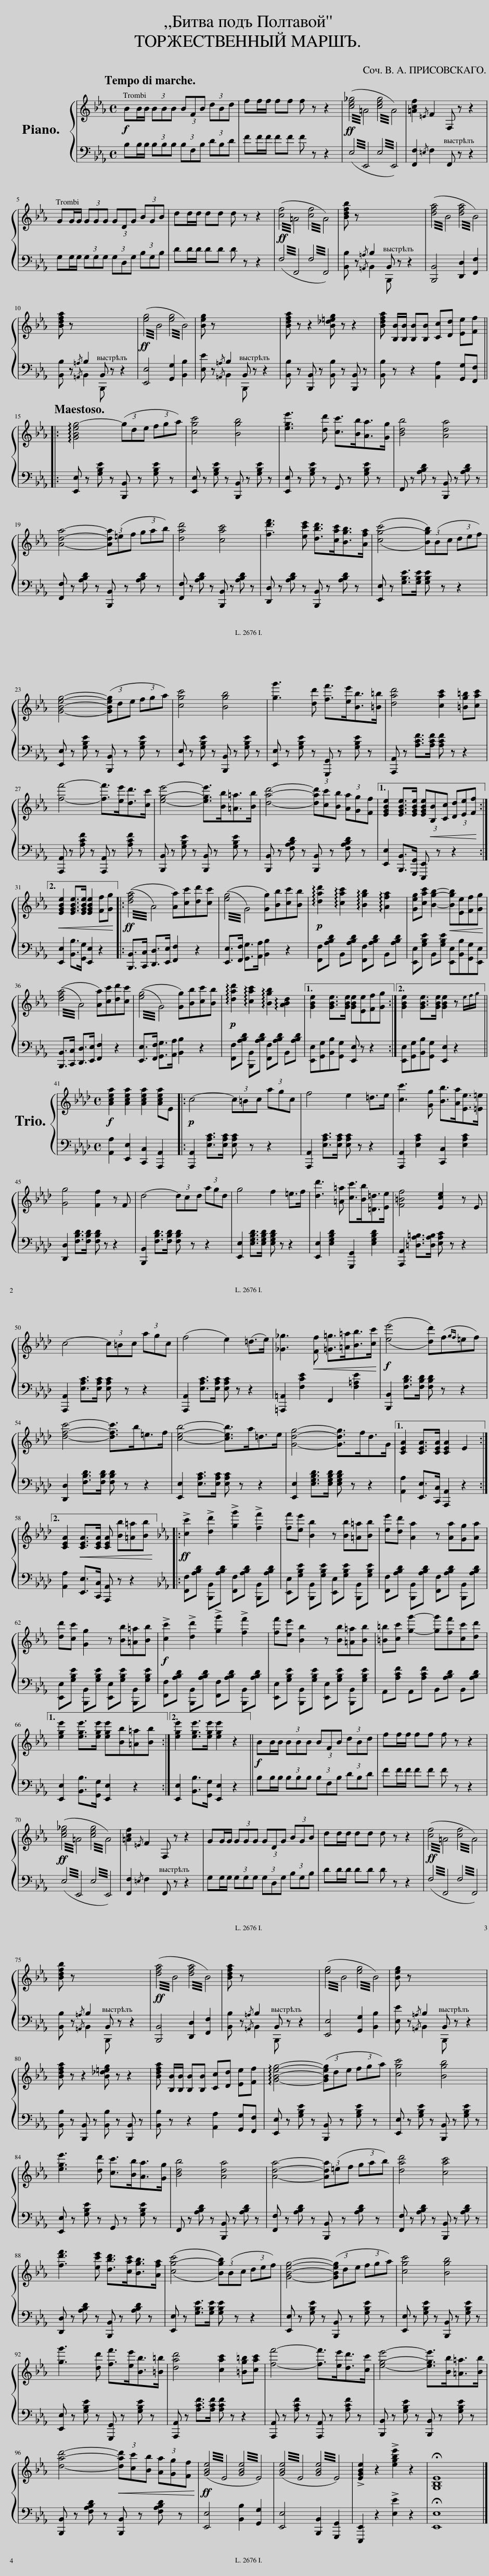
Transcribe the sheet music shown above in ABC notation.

X:1
%%score { 1 | ( 2 3 ) }
L:1/8
Q:1/4=140
M:4/4
I:linebreak $
K:Eb
V:1 treble
V:2 bass
V:3 bass
V:1
!f! BB/B/ (3BBB (3BFB (3dBd | ff/f/ ff f z z2 |!ff! (!///-![ce_g]2 =A2 !///-![ceg]2 A2) | [=Acf]2{/=E} F2 F, z z2 |$ GG/G/ (3GGG (3GDG (3BGB | %5
 dd/d/ dd d z z2 |!ff! (!///-![cf]2 =A2 !///-![cf]2 A2) | [Bdfb] z x6 | (!///-![dfa]2 B2 !///-![dfa]2 B2) |$ [Bdfa] z x6 | %10
!ff! (!///-![eg]2 B2 !///-![eg]2 B2) | [Beg] z x6 | [Bdfa] z z2 [B_d=eg] z z2 | [Bdfa] [B,B]/[B,B]/ [B,B][B,B] [Cc][Dd] [Ee][Ff] |:$ !arpeggio![GBeg-]4 (3(gde (3fga) | %15
 [cgc']4 [Bgb]4 | [ege']3 [dd'] [cc']>[Bb][Aa]>[Gg] | [Bdb]4 [Ada]4 |$ [Ada]4- (3[Ada](=ef (3gab) | [dad']4 [cac']4 | %20
 [fd'f']3 [ec'e'] [dbd']>[cac'][Bgb]>[Afa] | (([cg-c']4 (3[Bgb]))(Bc (3def) |$ [GBeg]4- (3([GBeg]de (3fga) | [cgc']4 [Bgb]4 | [gg']3 [dd'] [ff']>[ee'][Bb]>[=B=b] | %25
 [dad']4 [cac']2 [=Bg=b][cac'] |$ [ff']4- [ff']>[ee'][dd']>[cc'] | [ege']4- [ege']>[Bb][=A=a]>[Bb] | [dad']4- (3[dad'][cc'][Bb] (3[Aa][Gg][Ff] |1 [EGBe]2 [EGBe]>[EGBe] (3[EGBe]!<(![B,B][Cc] (3[Dd][Ee][Ff]!<)! :|2$ %30
!<(! [EGBe]2 [EGBe]>[EGBe] [EGBe]2 [Ff][Gg]!<)! |:!ff! ((!///-![dfa]2 A2) [Aa])[cc'][dd'][cc'] | ((!///-![eg]2 G2) [Gg])[Bb][cc'][Bb] |!p! !arpeggio![dad']2 !arpeggio![cac']2 !arpeggio![Bgb]2 !arpeggio![Afa]2 | [Geg][cac'] [Bgb]2-!<(! [Bgb][Ee][Ff][Gg]!<)! |$ %35
 ((!///-![dfa]2 A2) [Aa])[cc'][dd'][cc'] | ((!///-![eg]2 G2) [Gg])[Bb][cc'][Bb] |!p! !arpeggio![dad']2 !arpeggio![cac']2 !arpeggio![Bgb]2 !arpeggio![ABd]2 |1 [GBe]2 [GBe]>[GBe] [GBe][Ee][Ff][Gg] :|2 [GBe]2 [GBe]>[GBe] [GBe]2 z (3e/f/g/ ||$ %40
[K:Ab][M:4/4]!f! [Acea]2 [Acea]2 [Acea]2 [Acea]E |:!p! c4- (3c=Bc (3agc | f4 e2 =d>e | [cc']3 [Gg] [Bb]>[Aa][Ee]>[=E=e] |$ [Gg]4 [Ff]2 z F | %45
 d4- (3dcd (3agd | g4 f2 =e>f | [dd']3 [=A=a] [cc']>[Bb][=D=d]>[Ee] | [F=Bf]4 [Ece]2 z E |$ c4- (3c=Bc (3agc | %50
 (f4 e2) (=d>e) | [_G_g]3!<(! [Ff] [=G=g]>[=A=a][Bb]>[cc']!<)! |!f! (([ee']4 [dd']))(f{gf}=ef) |$ [dfc']4- [dfc']>b=e>f | [ceb]4- [ceb]>a=d>e | %55
 [Gdg]4- [Gdg]>fd>G |1 [CEA]2 [CEA]>[CEA] [CEA]2 E2 :|2$ [CEA]2!<(! [CEA]>[CEA] [CEA] [Bb][=A=a][Bb]!<)! |:[K:Eb]!ff! !>![cc']2 !>![dd']2 !>![gg']2 !>![ff']2 | [ff'][ee'] [Bb]2 z [Bb][=A=a][Bb] | %60
 [ee'][dd'] [Aa]2 z [Aa][Gg][Aa] |$ [dd'][cc'] [Gg]2 z [Bb][=A=a][Bb] |!f! !>![cc']2 !>![dd']2 !>![gg']2 !>![ff']2 | [ff'][ee'] [Bb]2 z [Bb][=A=a][Bb] | [=B=b][cc'] [gg']2- [gg'][ff'][cc'][dd'] |1$ %65
 [ege']2 [ege']>[ege'] [ege'][Bb][=A=a][Bb] :|2 [ege']2 [ege']>[ege'] [ege']2 z2 ||!f! BB/B/ (3BBB (3BFB (3dBd | ff/f/ ff f z z2 |$!ff! (!///-![ce_g]2 =A2 !///-![ceg]2 A2) | %70
 [=Acf]2{/=E} F2 F, z z2 | GG/G/ (3GGG (3GDG (3BGB | dd/d/ dd d z z2 |!ff! (!///-![cf]2 =A2 !///-![cf]2 A2) |$ [Bdfb] z x6 | %75
!ff! (!///-![dfa]2 B2 !///-![dfa]2 B2) | [Bdfa] z x6 | (!///-![eg]2 B2 !///-![eg]2 B2) | [Beg] z x6 |$ [Bdfa] z z2 [B_d=eg] z z2 | %80
 [Bdfa] [B,B]/[B,B]/ [B,B][B,B] [Cc][Dd] [Ee][Ff] | !arpeggio![GBeg]4- (3([GBeg]de (3fga) | [cgc']4 [Bgb]4 |$ [ege']3 [dd'] [cc']>[Bb][Aa]>[Gg] | [Bdb]4 [Ada]4 | %85
 [Ada]4- (3[Ada](=ef (3gab) | [dad']4 [cac']4 |$ [fd'f']3 [ec'e'] [dbd']>[cac'][Bgb]>[Afa] | (([cg-c']4 (3[Bgb]))(Bc (3def) | [GBeg]4- (3([GBeg]de (3fga) | %90
 [cgc']4 [Bgb]4 |$ [gg']3 [dd'] [ff']>[ee'][Bb]>[=B=b] | [dad']4 [cac']2 [=Bg=b][cac'] | [ff']4- [ff']>[ee'][dd']>[cc'] | [ege']4- [ege']>[Bb][=A=a]>[Bb] |$ %95
 [dad']4-!<(! (3[dad'][cc'][Bb] (3[Aa][Gg][Ff]!<)! |!ff! (!///-![GBe]2 E2 !///-![GBe]2 E2) | (!///-![GBe]2 E2 !///-![GBe]2 E2) | !>![EGBe]2 z2 !>![egbe']2 z2 | !fermata![G,B,E]8 |] %100
V:2
 B,B,/B,/ (3B,B,B, (3B,F,B, (3DB,D | FF/F/ FF F z z2 | (!///-!E,2 E,,2 !///-!E,2 E,,2) | [F,,F,]2{/=E,} F,2 F,, z z2 |$ G,G,/G,/ (3G,G,G, (3G,D,G, (3B,G,B, | %5
 DD/D/ DD D z z2 | (!///-!F,2 F,,2 !///-!F,2 F,,2) | [B,,B,] z{/=A,} B,2 B,, z z2 | [B,,,B,,]4 [D,,D,]2 [F,,F,]2 |$ [B,,B,] z{/=A,} B,2 B,, z z2 | %10
 [E,,E,]4 [G,,G,]2 [B,,B,]2 | [E,E] z{/=A,} B,2 B,, z z2 | [B,,B,] z [B,,,B,,] z [B,,B,] z [B,,,B,,] z | [B,,B,] z z2 [A,,A,]2 [G,,G,][F,,F,] |:$ [E,,E,] z [G,B,E] z [B,,,B,,] z [G,B,E] z | %15
 [E,,E,] z [G,B,E] z [B,,,B,,] z [G,B,E] z | [E,,E,] z [G,B,E] z G,, z [G,B,E] z | F,, z [A,B,D] z [B,,,B,,] z [A,B,D] z |$ [F,,F,] z [A,B,D] z [B,,,B,,] z [A,B,D] z | [F,,F,] z [A,B,D] z [B,,,B,,] z [A,B,D] z | %20
 [D,,D,] z [A,B,D] z [B,,,B,,] z [A,B,D] z | [E,,E,] z [G,B,E]>[G,B,E] [G,B,E] z z2 |$ [E,,E,] z [G,B,E] z [B,,,B,,] z [G,B,E] z | [E,,E,] z [G,B,E] z [B,,,B,,] z [G,B,E] z | [E,,E,] z [G,B,E] z [G,,,G,,] z [G,B,E] z | %25
 [A,,,A,,] z [A,CF]>[A,CF] [A,CF] z z2 |$ [A,,,A,,] z [A,CF] z [A,,,A,,] z [A,CF] z | [B,,,B,,] z [G,B,E] z [B,,,B,,] z [G,B,E] z | [B,,,B,,] z [F,A,B,D] z [B,,,B,,] z [F,A,B,D] z |1 [E,,E,]2 [B,,,B,,]>[G,,,G,,] [E,,,E,,] z z2 :|2$ %30
 [E,,E,]2 [B,,B,]>[G,,G,] [E,,E,]2 z2 |: [B,,,B,,]>[C,,C,] [D,,D,]>[E,,E,] [F,,F,]2 z2 | [E,,E,]>[F,,F,] [G,,G,]>[A,,A,] [B,,B,]2 z2 | [F,,F,][A,B,D] B,,[A,B,D] [F,,F,][A,B,D] B,,[A,B,D] | [E,,E,][G,B,E] B,,[G,B,E] [E,,E,][B,,B,][G,,G,][E,,E,] |$ %35
 [B,,,B,,]>[C,,C,] [D,,D,]>[E,,E,] [F,,F,]2 z2 | [E,,E,]>[F,,F,] [G,,G,]>[A,,A,] [B,,B,]2 z2 | [F,,F,][A,B,D] [B,,,B,,][A,B,D] [F,,F,][A,B,D] B,,[A,B,D] |1 [E,,E,][G,,G,][B,,B,][G,,G,] [E,,E,] z z2 :|2 [E,,E,][G,,G,][B,,B,][G,,G,] [E,,E,]2 z2 ||$ %40
[K:Ab][M:4/4] [A,,A,]2 [E,,E,]2 [C,,C,]2 [A,,,A,,]2 |: [A,,,A,,]2 [E,A,C]>[E,A,C] [E,A,C] z z2 | [A,,,A,,]2 [E,A,C]>[E,A,C] [E,A,C] z z2 | [A,,,A,,]2 [E,A,C]2 [C,,C,]2 [E,A,C]2 |$ [D,,D,]2 [F,B,D]>[F,B,D] [F,B,D] z z2 | %45
 [B,,,B,,]2 [F,B,D]>[F,B,D] [F,B,D] z z2 | [E,,E,]2 [E,G,B,D]>[E,G,B,D] [E,G,B,D] z z2 | [E,,E,]2 [E,G,B,D]2 [G,,,G,,]2 [E,G,B,D]2 | [A,,,A,,]2 [=D,A,=B,]>[D,A,B,] [E,A,C] z z2 |$ [A,,,A,,]2 [E,A,C]>[E,A,C] [E,A,C] z z2 | %50
 [A,,,A,,]2 [E,A,C]>[E,A,C] [E,A,C] z z2 | [=A,,,=A,,]2 [F,CE]2 F,,2 [F,=A,E]2 | [B,,,B,,]2 [F,B,D]>[F,B,D] [F,B,D] z z2 |$ [D,,D,]2 [F,B,D]>[F,B,D] [F,B,D] z z2 | [E,,E,]2 [E,A,C]>[E,A,C] [E,A,C] z z2 | %55
 [E,,E,]2 [E,G,B,D]>[E,G,B,D] [E,G,B,D] z z2 |1 [A,,A,]2 [E,,E,]>[C,,C,] [A,,,A,,]2 z2 :|2$ [A,,A,]2 [E,,E,]>[C,,C,] [A,,,A,,] z z2 |:[K:Eb] [F,,F,][A,B,D] [B,,,B,,][A,B,D] [F,,F,][A,B,D] [B,,,B,,][A,B,D] | [E,,E,][G,B,E] [B,,,B,,][G,B,E] [E,,E,][G,B,E] [B,,,B,,][G,B,E] | %60
 [F,,F,][A,B,D] [B,,,B,,][A,B,D] [F,,F,][A,B,D] [B,,,B,,][A,B,D] |$ [E,,E,][G,B,E] [B,,,B,,][G,B,E] [E,,E,][G,B,E] [B,,,B,,][G,B,E] | [F,,F,][A,B,D] [B,,,B,,][A,B,D] [F,,F,][A,B,D] [B,,,B,,][A,B,D] | [E,,E,][G,B,E] [B,,,B,,][G,B,E] [E,,E,][G,B,E] [B,,,B,,][G,B,E] | A,,[A,CF] A,,[A,CF] B,,[A,B,D] B,,[A,B,D] |1$ %65
 [E,,E,]2 [B,,B,]>[G,,G,] [E,,E,]2 z2 :|2 [E,,E,]2 [B,,B,]>[G,,G,] [E,,E,]2 z2 || B,B,/B,/ (3B,B,B, (3B,F,B, (3DB,D | FF/F/ FF F z z2 |$ (!///-!E,2 E,,2 !///-!E,2 E,,2) | %70
 [F,,F,]2{/=E,} F,2 F,, z z2 | G,G,/G,/ (3G,G,G, (3G,D,G, (3B,G,B, | DD/D/ DD D z z2 | (!///-!F,2 F,,2 !///-!F,2 F,,2) |$ [B,,B,] z{/=A,} B,2 B,, z z2 | %75
 [B,,,B,,]4 [D,,D,]2 [F,,F,]2 | [B,,B,] z{/=A,} B,2 B,, z z2 | [E,,E,]4 [G,,G,]2 [B,,B,]2 | [E,E] z{/=A,} B,2 B,, z z2 |$ [B,,B,] z [B,,,B,,] z [B,,B,] z [B,,,B,,] z | %80
 [B,,B,] z z2 [A,,A,]2 [G,,G,][F,,F,] | [E,,E,] z [G,B,E] z [B,,,B,,] z [G,B,E] z | [E,,E,] z [G,B,E] z [B,,,B,,] z [G,B,E] z |$ [E,,E,] z [G,B,E] z G,, z [G,B,E] z | F,, z [A,B,D] z [B,,,B,,] z [A,B,D] z | %85
 [F,,F,] z [A,B,D] z [B,,,B,,] z [A,B,D] z | [F,,F,] z [A,B,D] z [B,,,B,,] z [A,B,D] z |$ [D,,D,] z [A,B,D] z [B,,,B,,] z [A,B,D] z | [E,,E,] z [G,B,E]>[G,B,E] [G,B,E] z z2 | [E,,E,] z [G,B,E] z [B,,,B,,] z [G,B,E] z | %90
 [E,,E,] z [G,B,E] z [B,,,B,,] z [G,B,E] z |$ [E,,E,] z [G,B,E] z [G,,,G,,] z [G,B,E] z | [A,,,A,,] z [A,CF]>[A,CF] [A,CF] z z2 | [A,,,A,,] z [A,CF] z [A,,,A,,] z [A,CF] z | [B,,,B,,] z [G,B,E] z [B,,,B,,] z [G,B,E] z |$ %95
 [B,,,B,,] z [F,A,B,D] z [B,,,B,,] z [F,A,B,D] z | [E,,E,]4 [B,,B,]2 [G,,G,]2 | [E,,E,]4 [B,,,B,,]2 [G,,,G,,]2 | [E,,,E,,]2 z2 !>![E,E]2 z2 | !fermata![E,,E,]8 |] %100
V:3
 x8 | x8 | x8 | x8 |$ x8 | %5
 x8 | x8 | x2{/=A,,} B,,2 B,,, x3 | x8 |$ x2{/=A,,} B,,2 B,,, x3 | %10
 x8 | x2{/=A,,} B,,2 B,,, x3 | x8 | x8 |:$ x8 | %15
 x8 | x8 | x8 |$ x8 | x8 | %20
 x8 | x8 |$ x8 | x8 | x8 | %25
 x8 |$ x8 | x8 | x8 |1 x8 :|2$ %30
 x8 |: x8 | x8 | x8 | x8 |$ %35
 x8 | x8 | x8 |1 x8 :|2 x8 ||$ %40
[K:Ab][M:4/4] x8 |: x8 | x8 | x8 |$ x8 | %45
 x8 | x8 | x8 | x8 |$ x8 | %50
 x8 | x8 | x8 |$ x8 | x8 | %55
 x8 |1 x8 :|2$ x8 |:[K:Eb] x8 | x8 | %60
 x8 |$ x8 | x8 | x8 | x8 |1$ %65
 x8 :|2 x8 || x8 | x8 |$ x8 | %70
 x8 | x8 | x8 | x8 |$ x2{/=A,,} B,,2 B,,, x3 | %75
 x8 | x2{/=A,,} B,,2 B,,, x3 | x8 | x2{/=A,,} B,,2 B,,, x3 |$ x8 | %80
 x8 | x8 | x8 |$ x8 | x8 | %85
 x8 | x8 |$ x8 | x8 | x8 | %90
 x8 |$ x8 | x8 | x8 | x8 |$ %95
 x8 | x8 | x8 | x8 | x8 |] %100
